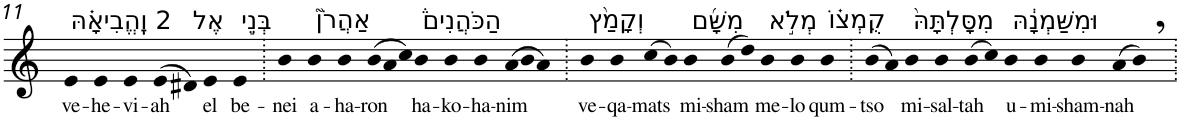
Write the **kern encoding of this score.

**kern	**text
*part1	*part1
*staff1	*staff1
*I"Piano	*
*I'Pno	*
!!LO:PB:g=z
*clefG2	*
*k[]	*
=11	=11
!LO:TX:a:t=2 וֶֽהֱבִיאָ֗הּ	!
!	!LO:LY:b
4e	ve-
!	!LO:LY:b
4e	-he-
!	!LO:LY:b
4e	-vi-
!	!LO:LY:b
(>8e	-ah
8d#X)	.
!LO:TX:a:t=אֶל	!
!	!LO:LY:b
4e	el
!LO:TX:a:t=בְּנֵ֣י	!
!	!LO:LY:b
4e	be-
=12.	=12.
!	!LO:LY:b
4b	-nei
!LO:TX:a:t=אַהֲרֹן֮	!
!	!LO:LY:b
4b	a-
!	!LO:LY:b
4b	-ha-
*Xtuplet	*
!	!LO:LY:b
(>12b	-ron
12a	.
12cc)	.
!LO:TX:a:t=הַכֹּהֲנִים֒	!
!	!LO:LY:b
4b	ha-
!	!LO:LY:b
4b	-ko-
!	!LO:LY:b
4b	-ha-
!	!LO:LY:b
(>12a	-nim
12b	.
12a)	.
=13.	=13.
!LO:TX:a:t=וְקָמַ֨ץ	!
!	!LO:LY:b
4b	ve-
!	!LO:LY:b
4b	-qa-
!	!LO:LY:b
(>8cc	-mats
8b)	.
!LO:TX:a:t=מִשָּׁ֜ם	!
!	!LO:LY:b
4b	mi-
!	!LO:LY:b
(>8b	-sham
8dd)	.
!LO:TX:a:t=מְלֹ֣א	!
!	!LO:LY:b
4b	me-
!	!LO:LY:b
4b	-lo
!LO:TX:a:t=קֻמְצ֗וֹ	!
!	!LO:LY:b
4b	qum-
=14.	=14.
!	!LO:LY:b
(>8b	-tso
8a)	.
!LO:TX:a:t=מִסָּלְתָּהּ֙	!
!	!LO:LY:b
4b	mi-
!	!LO:LY:b
4b	-sal-
!	!LO:LY:b
(>8b	-tah
8cc)	.
!LO:TX:a:t=וּמִשַּׁמְנָ֔הּ	!
!	!LO:LY:b
4b	u-
!	!LO:LY:b
4b	-mi-
!	!LO:LY:b
4b	-sham-
!	!LO:LY:b
(>8a	-nah
8b,)	.
=.	=.
*-	*-
